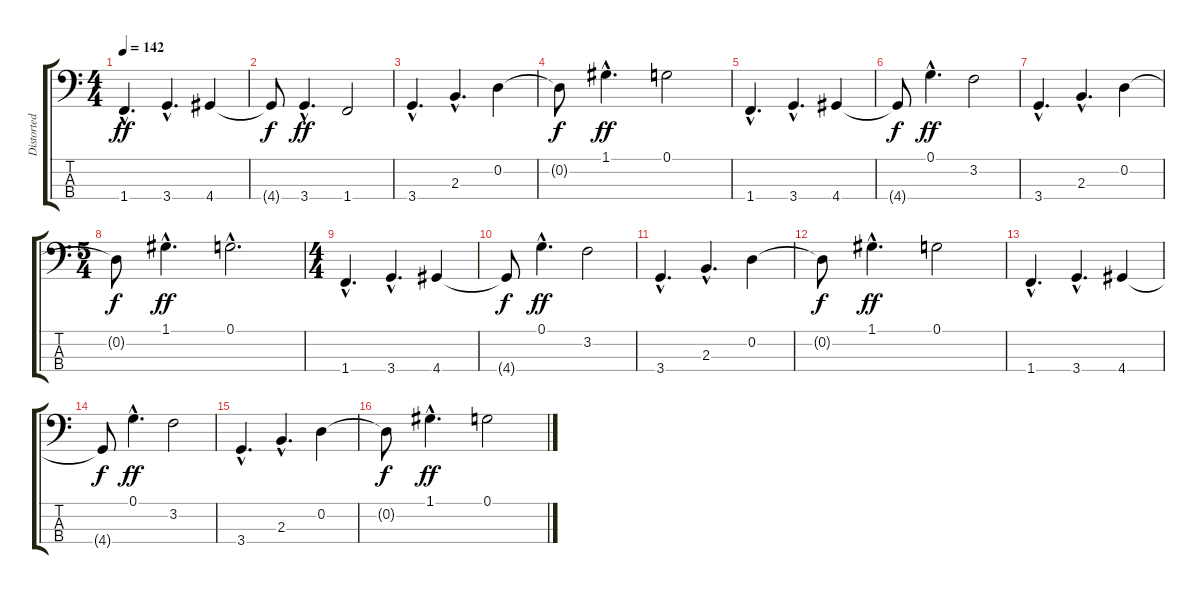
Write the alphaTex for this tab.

\track ("Distorted Bass" "Distorted ") {instrument overdrivenguitar}
\staff {score tabs}
\tuning (G2 D2 A1 E1) {hide}
\ts (4 4)
\tempo 142
\clef f4
\ks c
1.4{hac}.4{d dy ff} 3.4{hac}.4{d} 4.4.4 |
4.4{t}.8{dy f} 3.4{hac}.4{d dy ff} 1.4.2 |
3.4{hac}.4{d} 2.3{hac}.4{d} 0.2.4 |
0.2{t}.8{dy f} 1.1{hac}.4{d dy ff} 0.1.2 |
1.4{hac}.4{d} 3.4{hac}.4{d} 4.4.4 |
4.4{t}.8{dy f} 0.1{hac}.4{d dy ff} 3.2.2 |
3.4{hac}.4{d} 2.3{hac}.4{d} 0.2.4 |
\ts (5 4)
0.2{t}.8{dy f} 1.1{hac}.4{d dy ff} 0.1{hac}.2{d} |
\ts (4 4)
1.4{hac}.4{d} 3.4{hac}.4{d} 4.4.4 |
4.4{t}.8{dy f} 0.1{hac}.4{d dy ff} 3.2.2 |
3.4{hac}.4{d} 2.3{hac}.4{d} 0.2.4 |
0.2{t}.8{dy f} 1.1{hac}.4{d dy ff} 0.1.2 |
1.4{hac}.4{d} 3.4{hac}.4{d} 4.4.4 |
4.4{t}.8{dy f} 0.1{hac}.4{d dy ff} 3.2.2 |
3.4{hac}.4{d} 2.3{hac}.4{d} 0.2.4 |
0.2{t}.8{dy f} 1.1{hac}.4{d dy ff} 0.1.2
